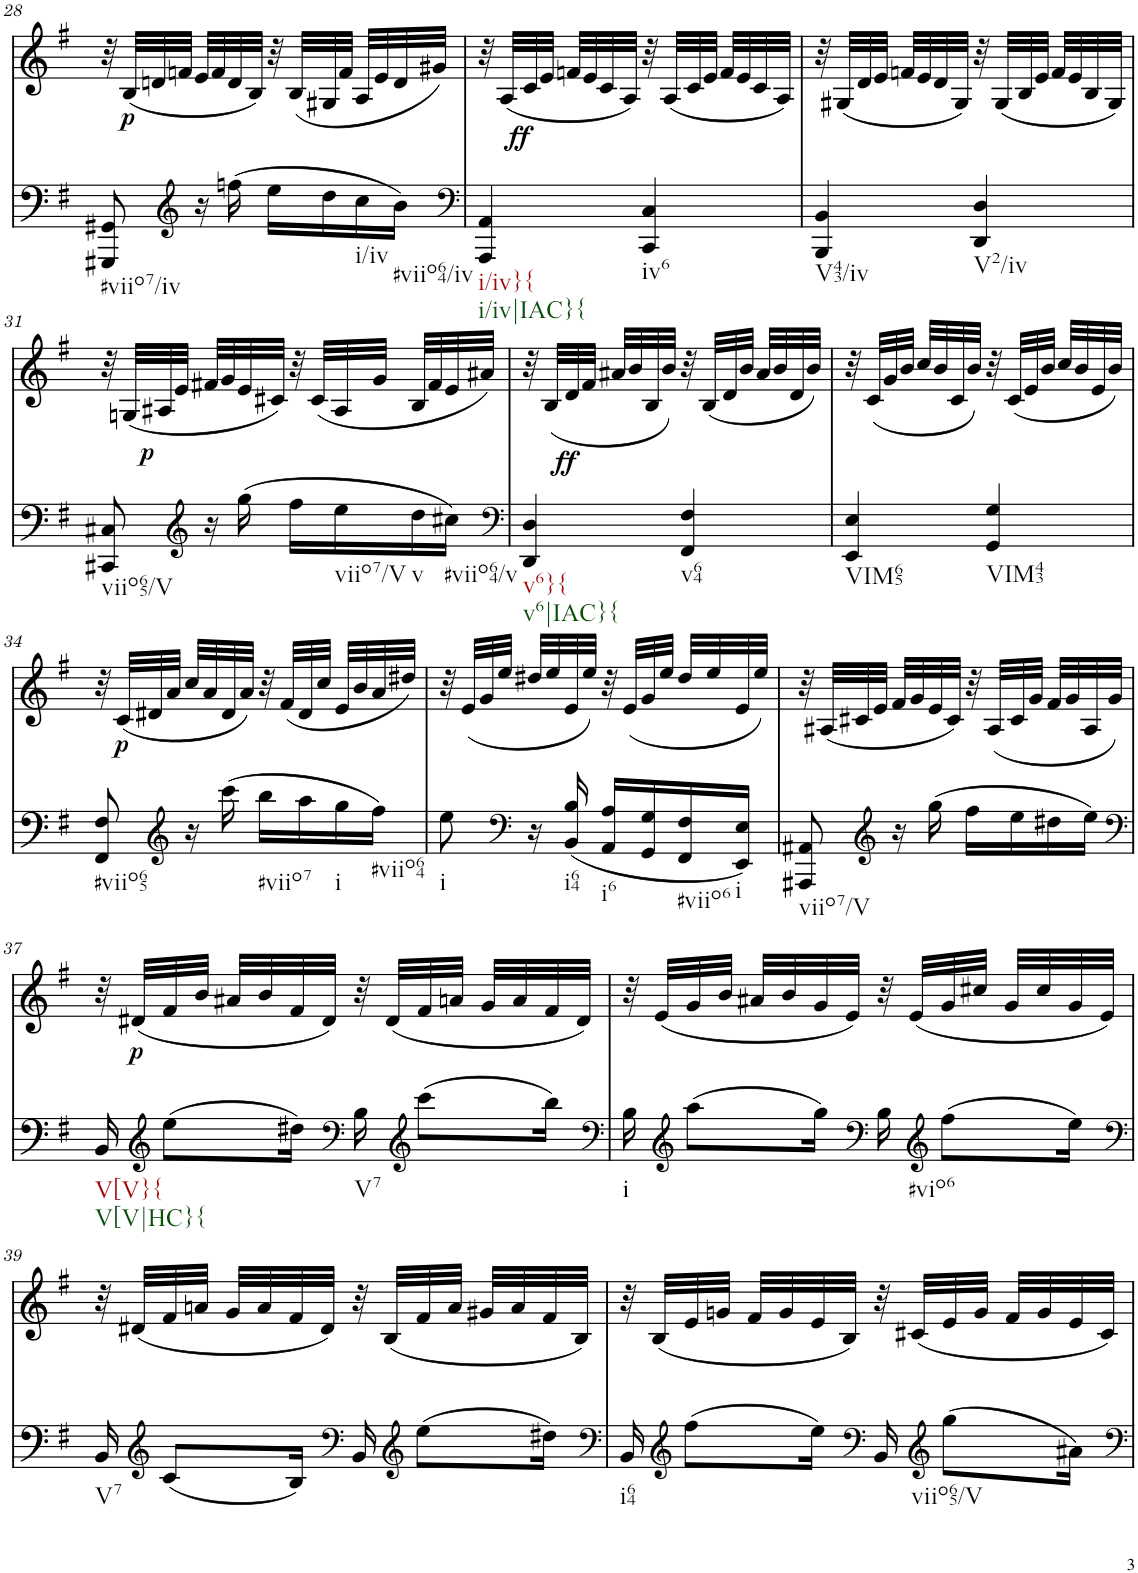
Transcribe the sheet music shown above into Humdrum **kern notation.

**kern	**dynam	**kern	**dynam
*part2	*part2	*part1	*part1
*staff2	*staff2	*staff1	*staff1
*I"piano	*	*I"piano	*
*I'Pno	*	*I'Pno	*
!!LO:PB:g=z
*clefF4	*	*clefG2	*
*k[f#]	*	*k[f#]	*
*e:	*	*e:	*
*M2/4	*	*M2/4	*
=28	=28	=28	=28
!LO:TX:b:t=#viio7/iv	!	!	!
8GGG#X/ 8GG#X/	.	32r	.
!	!	!	!LO:DY:b
.	.	(32B/LLL	p
.	.	32dn/	.
.	.	32fn/JJJ	.
*clefG2	*	*	*
16r	.	32e/LLL	.
.	.	32f/	.
(16ffn\	.	32d/	.
.	.	32B/JJJ)	.
16ee\LL	.	32r	.
.	.	(32B/LLL	.
16dd\	.	32G#X/	.
.	.	32f/JJJ	.
!LO:TX:b:t=i/iv	!	!	!
16cc\	.	32A/LLL	.
.	.	32e/	.
!LO:TX:b:t=#viio64/iv	!	!	!
16b\JJ)	.	32d/	.
.	.	32g#X/JJJ)	.
=29	=29	=29	=29
*clefF4	*	*	*
!LO:TX:b:t=i/iv}{	!	!	!
!LO:TX:b:t=i/iv|IAC}{	!	!	!
!	!LO:DY:a	!	!
4AAA/ 4AA/	ff	32r	.
.	.	(32A/LLL	.
.	.	32c/	.
.	.	32e/JJJ	.
.	.	32fn/LLL	.
.	.	32e/	.
.	.	32c/	.
.	.	32A/JJJ)	.
!LO:TX:b:t=iv6	!	!	!
4CC/ 4C/	.	32r	.
.	.	(32A/LLL	.
.	.	32c/	.
.	.	32e/JJJ	.
.	.	32f/LLL	.
.	.	32e/	.
.	.	32c/	.
.	.	32A/JJJ)	.
=30	=30	=30	=30
!LO:TX:b:t=V43/iv	!	!	!
4BBB/ 4BB/	.	32r	.
.	.	(32G#X/LLL	.
.	.	32d/	.
.	.	32e/JJJ	.
.	.	32fn/LLL	.
.	.	32e/	.
.	.	32d/	.
.	.	32G#/JJJ)	.
!LO:TX:b:t=V2/iv	!	!	!
4DD/ 4D/	.	32r	.
.	.	(32G#/LLL	.
.	.	32B/	.
.	.	32e/JJJ	.
.	.	32f/LLL	.
.	.	32e/	.
.	.	32B/	.
.	.	32G#/JJJ)	.
!!LO:LB:g=z
=31	=31	=31	=31
!LO:TX:b:t=viio65/V	!	!	!
!	!LO:DY:a	!	!
8CC#X/ 8C#X/	p	32r	.
.	.	(32Gn/LLL	.
.	.	32A#X/	.
.	.	32e/JJJ	.
*clefG2	*	*	*
16r	.	32f#X/LLL	.
.	.	32g/	.
(16gg\	.	32e/	.
.	.	32c#X/JJJ)	.
16ff#\LL	.	32r	.
.	.	(32c#/LLL	.
!LO:TX:b:t=viio7/V	!	!	!
16ee\	.	32A#/	.
.	.	32g/JJJ	.
!LO:TX:b:t=v	!	!	!
16dd\	.	32B/LLL	.
.	.	32f#/	.
!LO:TX:b:t=#viio64/v	!	!	!
16cc#X\JJ)	.	32e/	.
.	.	32a#X/JJJ)	.
=32	=32	=32	=32
*clefF4	*	*	*
!LO:TX:b:t=v6}{	!	!	!
!LO:TX:b:t=v6|IAC}{	!	!	!
!	!LO:DY:a	!	!
4DD/ 4D/	ff	32r	.
.	.	(32B/LLL	.
.	.	32d/	.
.	.	32f#/JJJ	.
.	.	32a#X/LLL	.
.	.	32b/	.
.	.	32B/	.
.	.	32b/JJJ)	.
!LO:TX:b:t=v64	!	!	!
4FF#/ 4F#/	.	32r	.
.	.	(32B/LLL	.
.	.	32d/	.
.	.	32b/JJJ	.
.	.	32a#/LLL	.
.	.	32b/	.
.	.	32d/	.
.	.	32b/JJJ)	.
=33	=33	=33	=33
!LO:TX:b:t=VIM65	!	!	!
4EE/ 4E/	.	32r	.
.	.	(32c/LLL	.
.	.	32g/	.
.	.	32b/JJJ	.
.	.	32cc/LLL	.
.	.	32b/	.
.	.	32c/	.
.	.	32b/JJJ)	.
!LO:TX:b:t=VIM43	!	!	!
4GG/ 4G/	.	32r	.
.	.	(32c/LLL	.
.	.	32e/	.
.	.	32b/JJJ	.
.	.	32cc/LLL	.
.	.	32b/	.
.	.	32e/	.
.	.	32b/JJJ)	.
!!LO:LB:g=z
=34	=34	=34	=34
!LO:TX:b:t=#viio65	!	!	!
8FF#/ 8F#/	.	32r	.
!	!	!	!LO:DY:b
.	.	(32c/LLL	p
.	.	32d#X/	.
.	.	32a/JJJ	.
*clefG2	*	*	*
16r	.	32cc/LLL	.
.	.	32a/	.
(16ccc\	.	32d#/	.
.	.	32a/JJJ)	.
!LO:TX:b:t=#viio7	!	!	!
16bb\LL	.	32r	.
.	.	(32f#/LLL	.
16aa\	.	32d#/	.
.	.	32cc/JJJ	.
!LO:TX:b:t=i	!	!	!
16gg\	.	32e/LLL	.
.	.	32b/	.
!LO:TX:b:t=#viio64	!	!	!
16ff#\JJ)	.	32a/	.
.	.	32dd#X/JJJ)	.
=35	=35	=35	=35
!LO:TX:b:t=i	!	!	!
8ee\	.	32r	.
.	.	(32e/LLL	.
.	.	32g/	.
.	.	32ee/JJJ	.
*clefF4	*	*	*
16r	.	32dd#X/LLL	.
.	.	32ee/	.
!LO:TX:b:t=i64	!	!	!
(16BB/ 16B/	.	32e/	.
.	.	32ee/JJJ)	.
!LO:TX:b:t=i6	!	!	!
16AA/ 16A/LL	.	32r	.
.	.	(32e/LLL	.
16GG/ 16G/	.	32g/	.
.	.	32ee/JJJ	.
!LO:TX:b:t=#viio6	!	!	!
16FF#/ 16F#/	.	32dd#/LLL	.
.	.	32ee/	.
!LO:TX:b:t=i	!	!	!
16EE/ 16E/JJ)	.	32e/	.
.	.	32ee/JJJ)	.
=36	=36	=36	=36
!LO:TX:b:t=viio7/V	!	!	!
8AAA#X/ 8AA#X/	.	32r	.
.	.	(32A#X/LLL	.
.	.	32c#X/	.
.	.	32e/JJJ	.
*clefG2	*	*	*
16r	.	32f#/LLL	.
.	.	32g/	.
(16gg\	.	32e/	.
.	.	32c#/JJJ)	.
16ff#\LL	.	32r	.
.	.	(32A#/LLL	.
16ee\	.	32c#/	.
.	.	32g/JJJ	.
16dd#X\	.	32f#/LLL	.
.	.	32g/	.
16ee\JJ)	.	32A#/	.
.	.	32g/JJJ)	.
!!LO:LB:g=z
=37	=37	=37	=37
*clefF4	*	*	*
!LO:TX:b:t=V[V}{	!	!	!
!LO:TX:b:t=V[V|HC}{	!	!	!
16BB/	.	32r	.
!	!	!	!LO:DY:b
.	.	(32d#X/LLL	p
*clefG2	*	*	*
(8ee\L	.	32f#/	.
.	.	32b/JJJ	.
.	.	32a#X/LLL	.
.	.	32b/	.
16dd#X\Jk)	.	32f#/	.
.	.	32d#/JJJ)	.
*clefF4	*	*	*
!LO:TX:b:t=V7	!	!	!
16B\	.	32r	.
.	.	(32d#/LLL	.
*clefG2	*	*	*
(8ccc\L	.	32f#/	.
.	.	32an/JJJ	.
.	.	32g/LLL	.
.	.	32a/	.
16bb\Jk)	.	32f#/	.
.	.	32d#/JJJ)	.
=38	=38	=38	=38
*clefF4	*	*	*
!LO:TX:b:t=i	!	!	!
16B\	.	32r	.
.	.	(32e/LLL	.
*clefG2	*	*	*
(8aa\L	.	32g/	.
.	.	32b/JJJ	.
.	.	32a#X/LLL	.
.	.	32b/	.
16gg\Jk)	.	32g/	.
.	.	32e/JJJ)	.
*clefF4	*	*	*
!LO:TX:b:t=#vio6	!	!	!
16B\	.	32r	.
.	.	(32e/LLL	.
*clefG2	*	*	*
(8ff#\L	.	32g/	.
.	.	32cc#X/JJJ	.
.	.	32g/LLL	.
.	.	32cc#/	.
16ee\Jk)	.	32g/	.
.	.	32e/JJJ)	.
!!LO:LB:g=z
=39	=39	=39	=39
*clefF4	*	*	*
!LO:TX:b:t=V7	!	!	!
16BB/	.	32r	.
.	.	(32d#X/LLL	.
*clefG2	*	*	*
(8c/L	.	32f#/	.
.	.	32an/JJJ	.
.	.	32g/LLL	.
.	.	32a/	.
16B/Jk)	.	32f#/	.
.	.	32d#/JJJ)	.
*clefF4	*	*	*
16BB/	.	32r	.
.	.	(32B/LLL	.
*clefG2	*	*	*
(8ee\L	.	32f#/	.
.	.	32a/JJJ	.
.	.	32g#X/LLL	.
.	.	32a/	.
16dd#X\Jk)	.	32f#/	.
.	.	32B/JJJ)	.
=40	=40	=40	=40
*clefF4	*	*	*
!LO:TX:b:t=i64	!	!	!
16BB/	.	32r	.
.	.	(32B/LLL	.
*clefG2	*	*	*
(8ff#\L	.	32e/	.
.	.	32gn/JJJ	.
.	.	32f#/LLL	.
.	.	32g/	.
16ee\Jk)	.	32e/	.
.	.	32B/JJJ)	.
*clefF4	*	*	*
!LO:TX:b:t=viio65/V	!	!	!
16BB/	.	32r	.
.	.	(32c#X/LLL	.
*clefG2	*	*	*
(8gg\L	.	32e/	.
.	.	32g/JJJ	.
.	.	32f#/LLL	.
.	.	32g/	.
16a#X\Jk)	.	32e/	.
.	.	32c#/JJJ)	.
=	=	=	=
*-	*-	*-	*-
